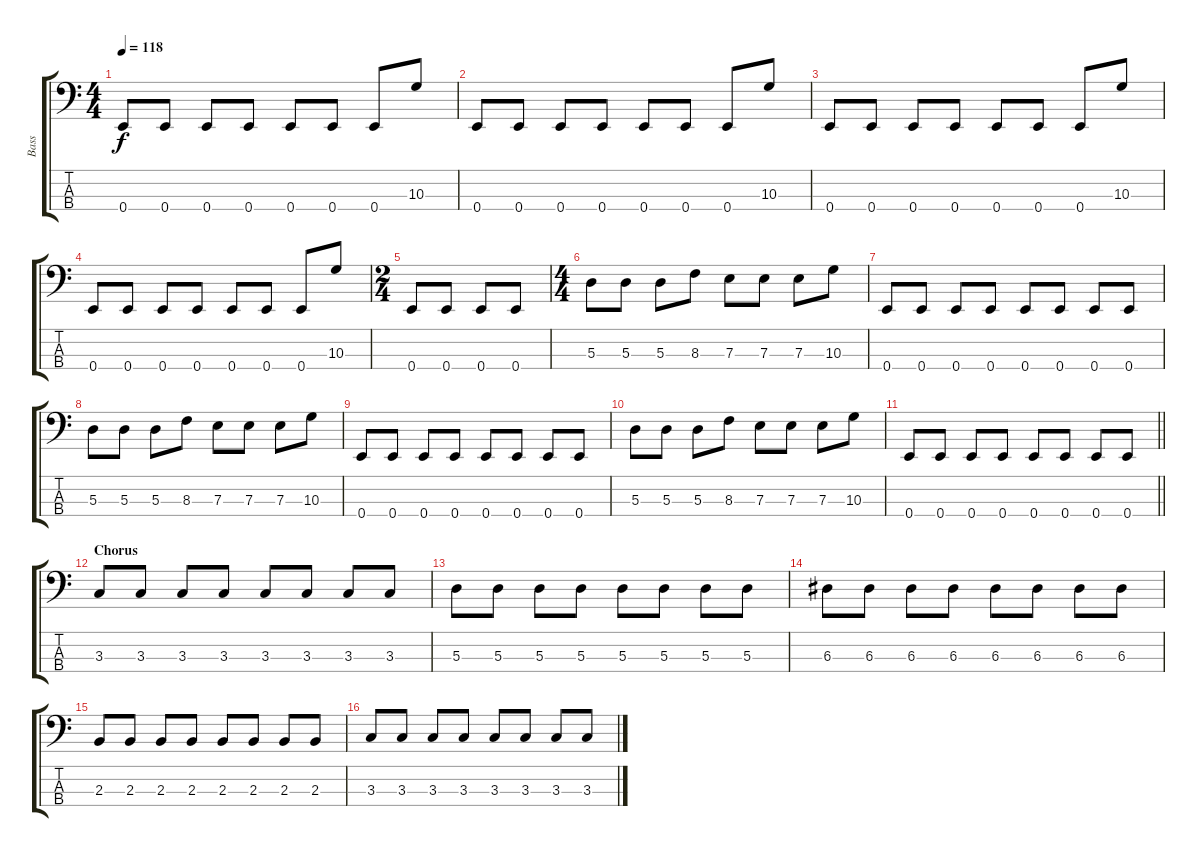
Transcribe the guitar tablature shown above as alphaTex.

\track ("Bass" "Bass") {instrument electricbassfinger}
\staff {score tabs}
\tuning (G2 D2 A1 E1) {hide}
\ts (4 4)
\tempo 118
\clef f4
\ks c
0.4.8{dy f} 0.4.8 0.4.8 0.4.8 0.4.8 0.4.8 0.4.8 10.3.8 |
0.4.8 0.4.8 0.4.8 0.4.8 0.4.8 0.4.8 0.4.8 10.3.8 |
0.4.8 0.4.8 0.4.8 0.4.8 0.4.8 0.4.8 0.4.8 10.3.8 |
0.4.8 0.4.8 0.4.8 0.4.8 0.4.8 0.4.8 0.4.8 10.3.8 |
\ts (2 4)
0.4.8 0.4.8 0.4.8 0.4.8 |
\ts (4 4)
5.3.8 5.3.8 5.3.8 8.3.8 7.3.8 7.3.8 7.3.8 10.3.8 |
0.4.8 0.4.8 0.4.8 0.4.8 0.4.8 0.4.8 0.4.8 0.4.8 |
5.3.8 5.3.8 5.3.8 8.3.8 7.3.8 7.3.8 7.3.8 10.3.8 |
0.4.8 0.4.8 0.4.8 0.4.8 0.4.8 0.4.8 0.4.8 0.4.8 |
5.3.8 5.3.8 5.3.8 8.3.8 7.3.8 7.3.8 7.3.8 10.3.8 |
\barLineRight lightlight
0.4.8 0.4.8 0.4.8 0.4.8 0.4.8 0.4.8 0.4.8 0.4.8 |
\section ("" "Chorus")
3.3.8 3.3.8 3.3.8 3.3.8 3.3.8 3.3.8 3.3.8 3.3.8 |
5.3.8 5.3.8 5.3.8 5.3.8 5.3.8 5.3.8 5.3.8 5.3.8 |
6.3.8 6.3.8 6.3.8 6.3.8 6.3.8 6.3.8 6.3.8 6.3.8 |
2.3.8 2.3.8 2.3.8 2.3.8 2.3.8 2.3.8 2.3.8 2.3.8 |
3.3.8 3.3.8 3.3.8 3.3.8 3.3.8 3.3.8 3.3.8 3.3.8
